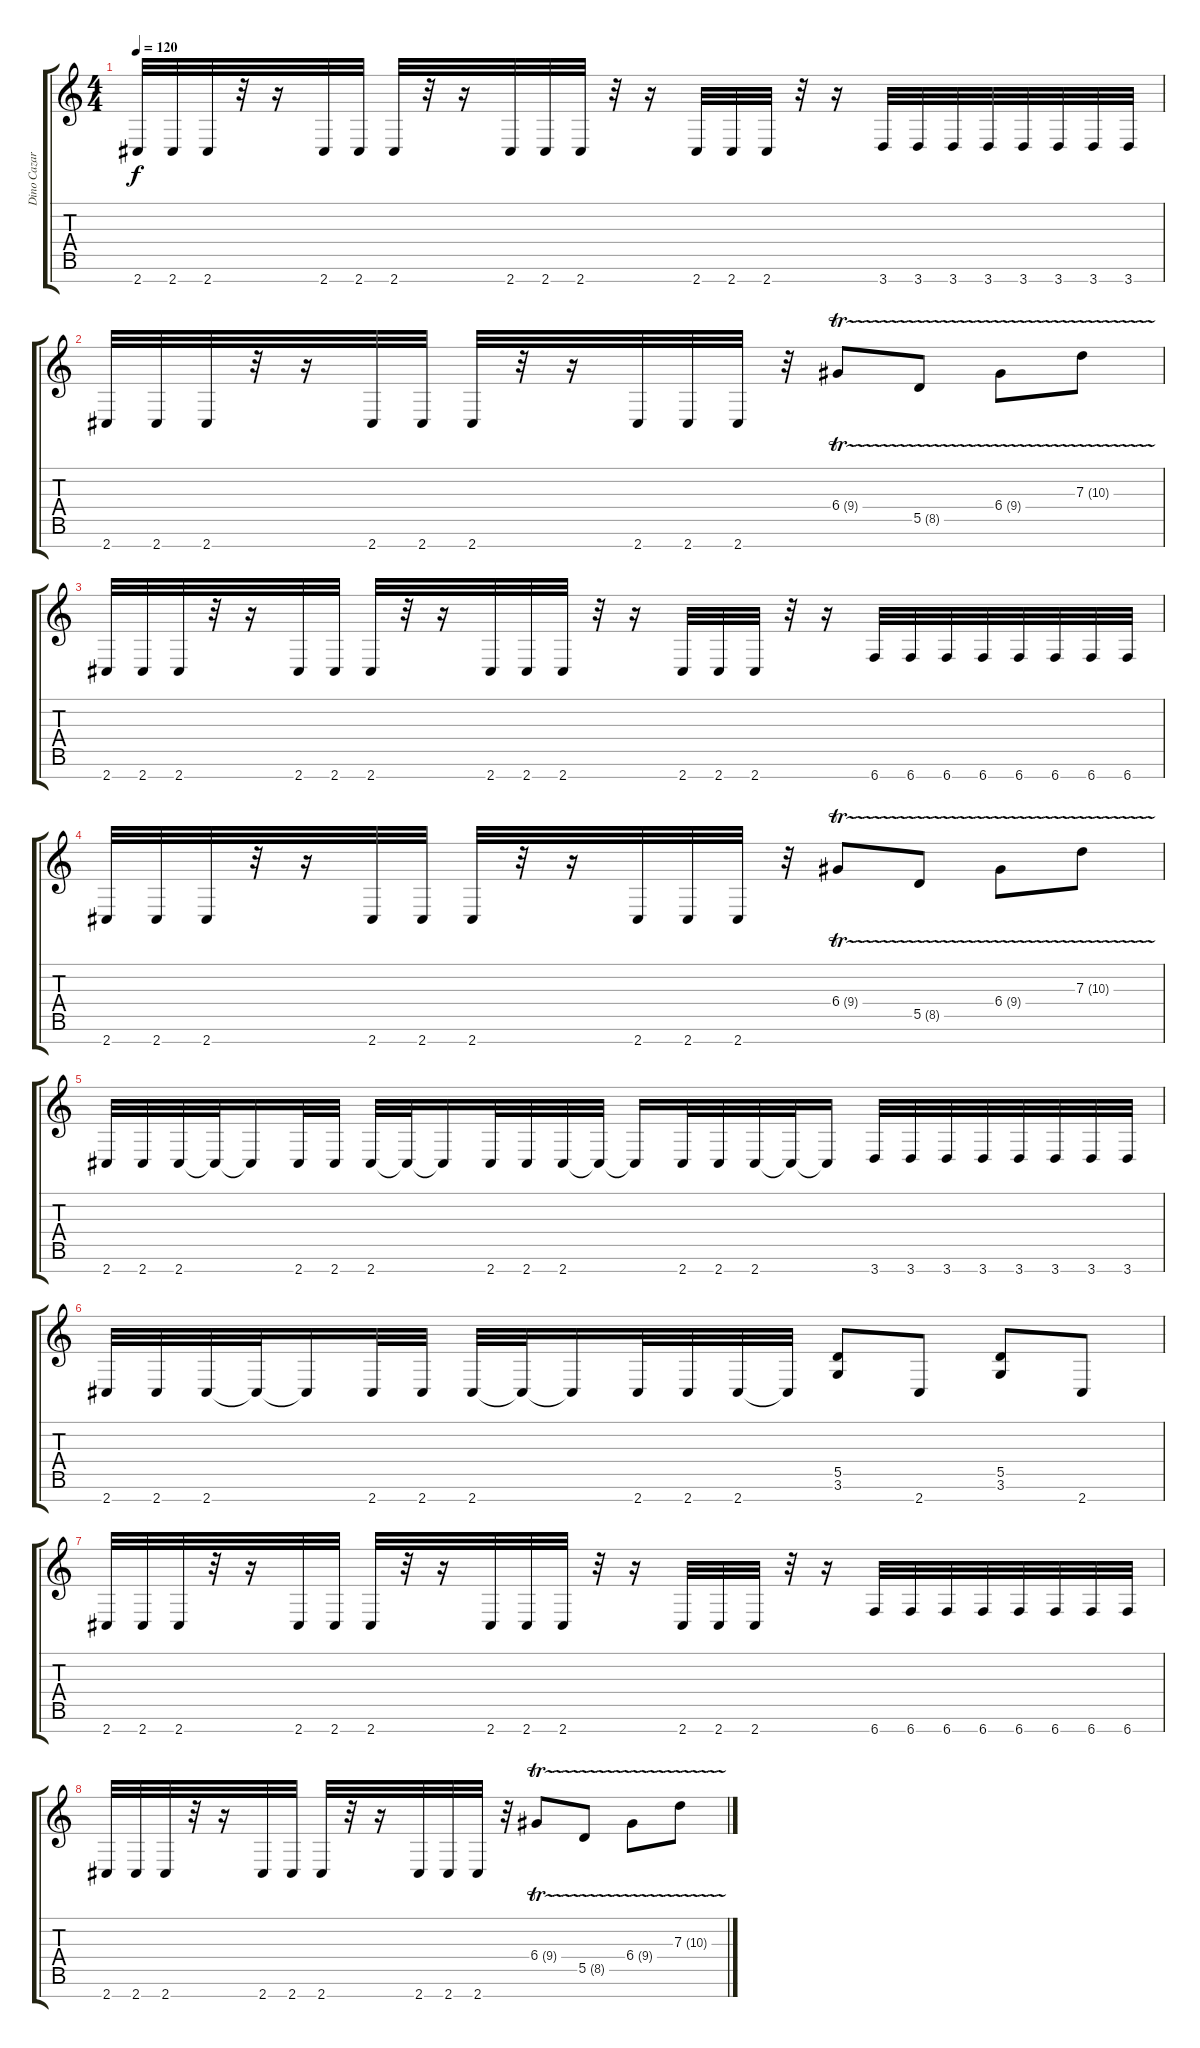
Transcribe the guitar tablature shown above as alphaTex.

\track ("Dino Cazares" "Dino Cazar") {instrument distortionguitar}
\staff {score tabs}
\tuning (E4 B3 G3 D3 A2 E2 B1) {hide}
\ts (4 4)
\tempo 120
\clef g2
\ks c
2.7.32{dy f} 2.7.32 2.7.32 r.32 r.16 2.7.32 2.7.32 2.7.32 r.32 r.16 2.7.32 2.7.32 2.7.32 r.32 r.16 2.7.32 2.7.32 2.7.32 r.32 r.16 3.7.32 3.7.32 3.7.32 3.7.32 3.7.32 3.7.32 3.7.32 3.7.32 |
2.7.32 2.7.32 2.7.32 r.32 r.16 2.7.32 2.7.32 2.7.32 r.32 r.16 2.7.32 2.7.32 2.7.32 r.32 6.4{tr (9 32)}.8 5.5{tr (8 32)}.8 6.4{tr (9 32)}.8 7.3{tr (10 32)}.8 |
2.7.32 2.7.32 2.7.32 r.32 r.16 2.7.32 2.7.32 2.7.32 r.32 r.16 2.7.32 2.7.32 2.7.32 r.32 r.16 2.7.32 2.7.32 2.7.32 r.32 r.16 6.7.32 6.7.32 6.7.32 6.7.32 6.7.32 6.7.32 6.7.32 6.7.32 |
2.7.32 2.7.32 2.7.32 r.32 r.16 2.7.32 2.7.32 2.7.32 r.32 r.16 2.7.32 2.7.32 2.7.32 r.32 6.4{tr (9 32)}.8 5.5{tr (8 32)}.8 6.4{tr (9 32)}.8 7.3{tr (10 32)}.8 |
2.7.32 2.7.32 2.7.32 2.7{t}.32 2.7{t}.16 2.7.32 2.7.32 2.7.32 2.7{t}.32 2.7{t}.16 2.7.32 2.7.32 2.7.32 2.7{t}.32 2.7{t}.16 2.7.32 2.7.32 2.7.32 2.7{t}.32 2.7{t}.16 3.7.32 3.7.32 3.7.32 3.7.32 3.7.32 3.7.32 3.7.32 3.7.32 |
2.7.32 2.7.32 2.7.32 2.7{t}.32 2.7{t}.16 2.7.32 2.7.32 2.7.32 2.7{t}.32 2.7{t}.16 2.7.32 2.7.32 2.7.32 2.7{t}.32 (5.5 3.6).8 2.7.8 (5.5 3.6).8 2.7.8 |
2.7.32 2.7.32 2.7.32 r.32 r.16 2.7.32 2.7.32 2.7.32 r.32 r.16 2.7.32 2.7.32 2.7.32 r.32 r.16 2.7.32 2.7.32 2.7.32 r.32 r.16 6.7.32 6.7.32 6.7.32 6.7.32 6.7.32 6.7.32 6.7.32 6.7.32 |
2.7.32 2.7.32 2.7.32 r.32 r.16 2.7.32 2.7.32 2.7.32 r.32 r.16 2.7.32 2.7.32 2.7.32 r.32 6.4{tr (9 32)}.8 5.5{tr (8 32)}.8 6.4{tr (9 32)}.8 7.3{tr (10 32)}.8
